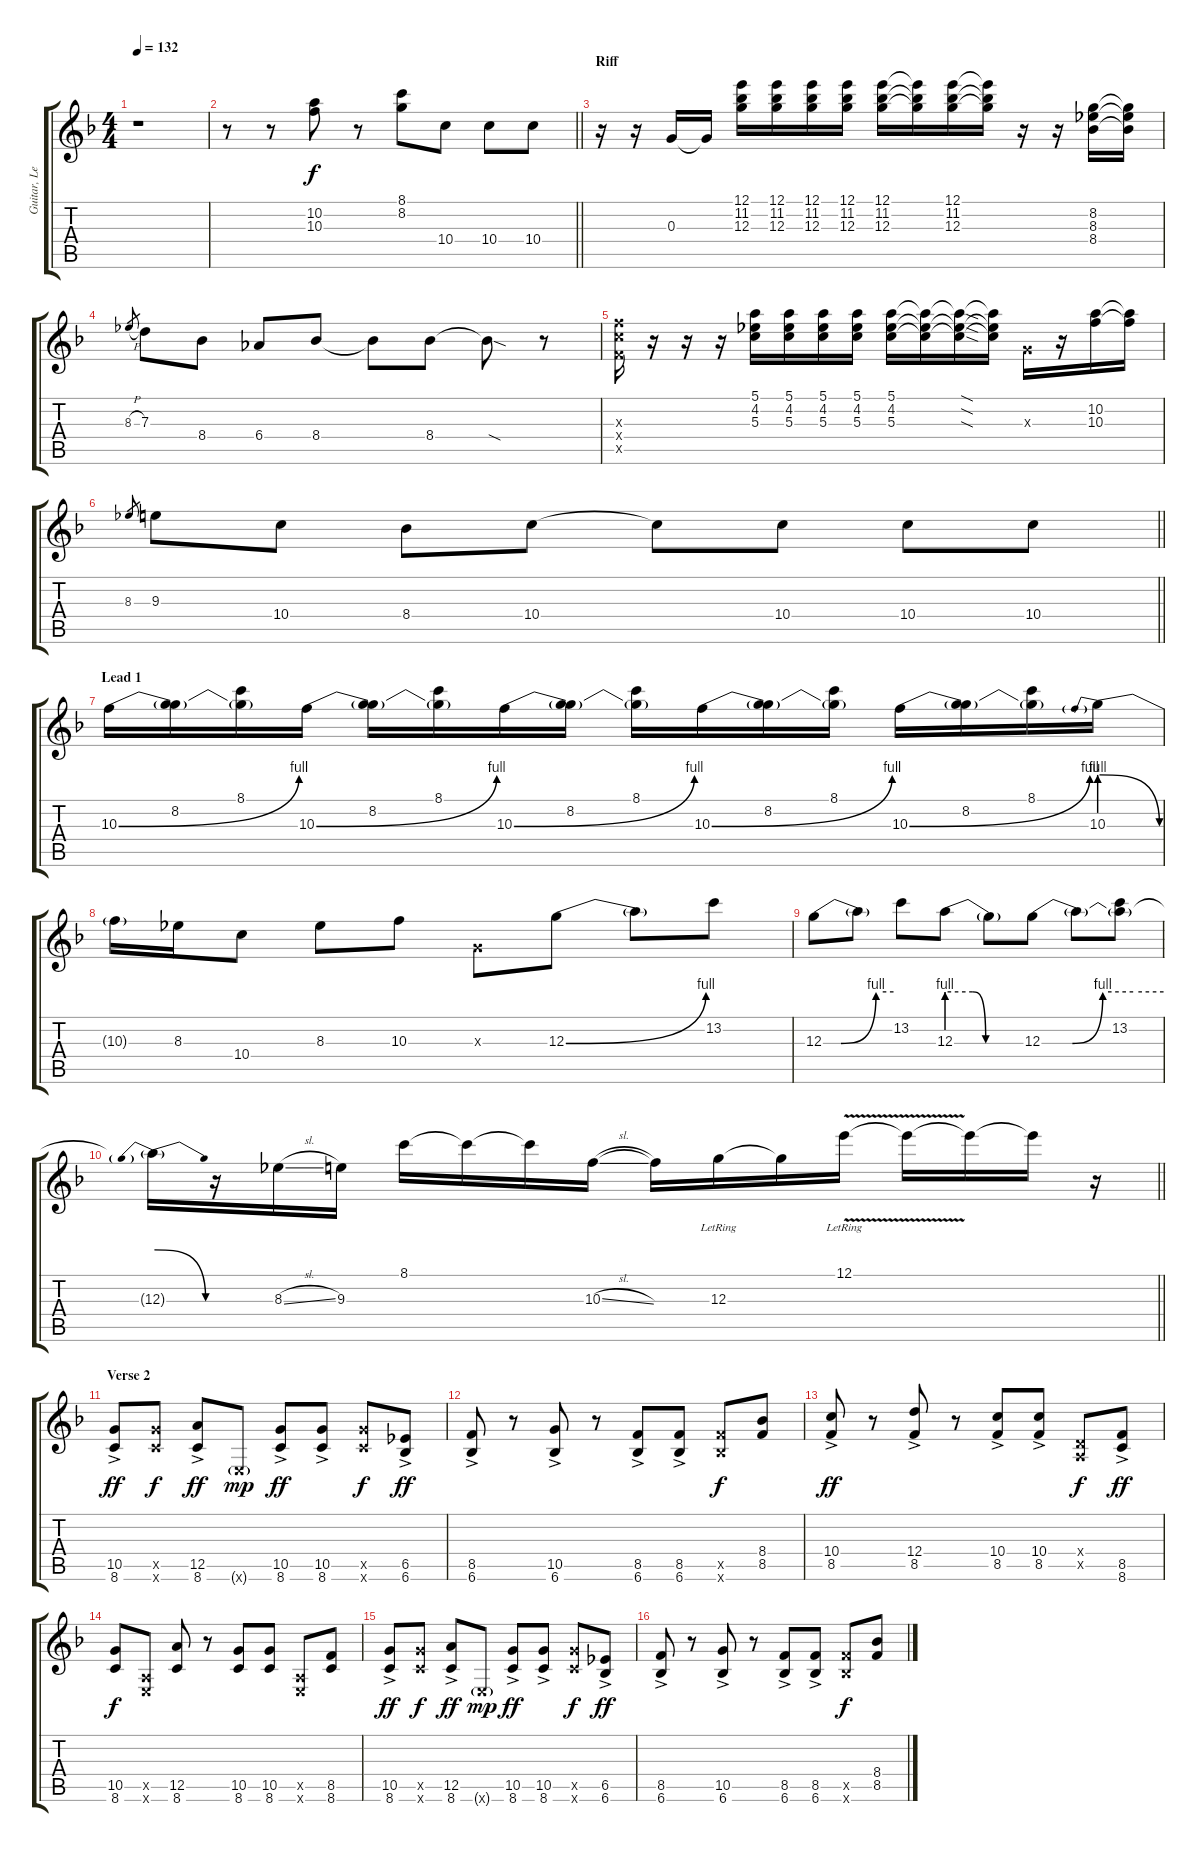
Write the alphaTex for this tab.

\track ("Guitar, Lead" "Guitar, Le") {instrument distortionguitar}
\staff {score tabs}
\tuning (E4 B3 G3 D3 A2 E2) {hide}
\ts (4 4)
\tempo 132
\clef g2
\ks f
r.1{dy ff} |
\barLineRight lightlight
r.8 r.8 (10.2 10.3).8{dy f} r.8 (8.1 8.2).8 10.4.8 10.4.8 10.4.8 |
\section ("" "Riff")
r.16 r.16 0.3.16 0.3{t}.16 (12.1 11.2 12.3).16 (12.1 11.2 12.3).16 (12.1 11.2 12.3).16 (12.1 11.2 12.3).16 (12.1 11.2 12.3).16 (12.1{t} 11.2{t} 12.3{t}).16 (12.1 11.2 12.3).16 (12.1{t} 11.2{t} 12.3{t}).16 r.16 r.16 (8.2 8.3 8.4).16 (8.2{t} 8.3{t} 8.4{t}).16 |
8.3{h}.8{gr} 7.3.8 8.4.8 6.4.8 8.4.8 8.4{t}.8 8.4.8 8.4{sod t}.8 r.8 |
(10.3{x} 10.4{x} 8.5{x}).16 r.16 r.16 r.16 (5.1 4.2 5.3).16 (5.1 4.2 5.3).16 (5.1 4.2 5.3).16 (5.1 4.2 5.3).16 (5.1 4.2 5.3).16 (5.1{t} 4.2{t} 5.3{t}).16 (5.1{sod t} 4.2{sod t} 5.3{sod t}).16 (5.1{t} 4.2{t} 5.3{t}).16 0.3{x}.16 r.16 (10.2 10.3).16 (10.2{t} 10.3{t}).16 |
\barLineRight lightlight
8.3.8{gr} 9.3.8 10.4.8 8.4.8 10.4.8 10.4{t}.8 10.4.8 10.4.8 10.4.8 |
\section ("" "Lead 1")
10.3{be (bend 0 0 60 4)}.16 (8.2 10.3{t}).16 (8.1 10.3{t}).16 10.3{be (bend 0 0 60 4)}.16 (8.2 10.3{t}).16 (8.1 10.3{t}).16 10.3{be (bend 0 0 60 4)}.16 (8.2 10.3{t}).16 (8.1 10.3{t}).16 10.3{be (bend 0 0 60 4)}.16 (8.2 10.3{t}).16 (8.1 10.3{t}).16 10.3{be (bend 0 0 60 4)}.16 (8.2 10.3{t}).16 (8.1 10.3{t}).16 10.3{be (prebendrelease 0 4 60 0)}.16 |
10.3{t}.16 8.3.16 10.4.8 8.3.8 10.3.8 0.3{x}.8 12.3{be (bend 0 0 60 4)}.8 12.3{t}.8 13.2.8 |
12.3{be (custom 0 0 15 0 45 4 60 4)}.8 12.3{t}.8 13.2.8 12.3{be (custom 0 4 20 4 30 0 60 0)}.8 12.3{t}.8 12.3{be (custom 0 0 15 0 30 4 45 4 60 4)}.8 12.3{t}.8 (13.2 12.3{t}).8 |
\barLineRight lightlight
12.3{be (prebendrelease 0 4 60 0) t}.16 r.16 8.3{sl}.16 9.3.16 8.1.16 8.1{t}.16 8.1{t}.16 10.3{sl}.16 10.3{t}.16 12.3{lr}.16 12.3{t}.16 12.1{v lr}.16 12.1{t}.16 12.1{t}.16 12.1{t}.16 r.16 |
\section ("" "Verse 2")
(10.5{ac} 8.6{ac}).8{dy ff} (10.5{x} 8.6{x}).8{dy f} (12.5{ac} 8.6{ac}).8{dy ff} 0.6{g x}.8{dy mp} (10.5{ac} 8.6{ac}).8{dy ff} (10.5{ac} 8.6{ac}).8 (10.5{x} 8.6{x}).8{dy f} (6.5{ac} 6.6{ac}).8{dy ff} |
(8.5{ac} 6.6{ac}).8 r.8 (10.5{ac} 6.6{ac}).8 r.8 (8.5{ac} 6.6{ac}).8 (8.5{ac} 6.6{ac}).8 (8.5{x} 6.6{x}).8{dy f} (8.4 8.5).8 |
(10.4{ac} 8.5{ac}).8{dy ff} r.8 (12.4{ac} 8.5{ac}).8 r.8 (10.4{ac} 8.5{ac}).8 (10.4{ac} 8.5{ac}).8 (0.4{x} 0.5{x}).8{dy f} (8.5{ac} 8.6{ac}).8{dy ff} |
(10.5 8.6).8{dy f} (0.5{x} 0.6{x}).8 (12.5 8.6).8 r.8 (10.5 8.6).8 (10.5 8.6).8 (0.5{x} 0.6{x}).8 (8.5 8.6).8 |
(10.5{ac} 8.6{ac}).8{dy ff} (10.5{x} 8.6{x}).8{dy f} (12.5{ac} 8.6{ac}).8{dy ff} 0.6{g x}.8{dy mp} (10.5{ac} 8.6{ac}).8{dy ff} (10.5{ac} 8.6{ac}).8 (10.5{x} 8.6{x}).8{dy f} (6.5{ac} 6.6{ac}).8{dy ff} |
(8.5{ac} 6.6{ac}).8 r.8 (10.5{ac} 6.6{ac}).8 r.8 (8.5{ac} 6.6{ac}).8 (8.5{ac} 6.6{ac}).8 (8.5{x} 6.6{x}).8{dy f} (8.4 8.5).8
